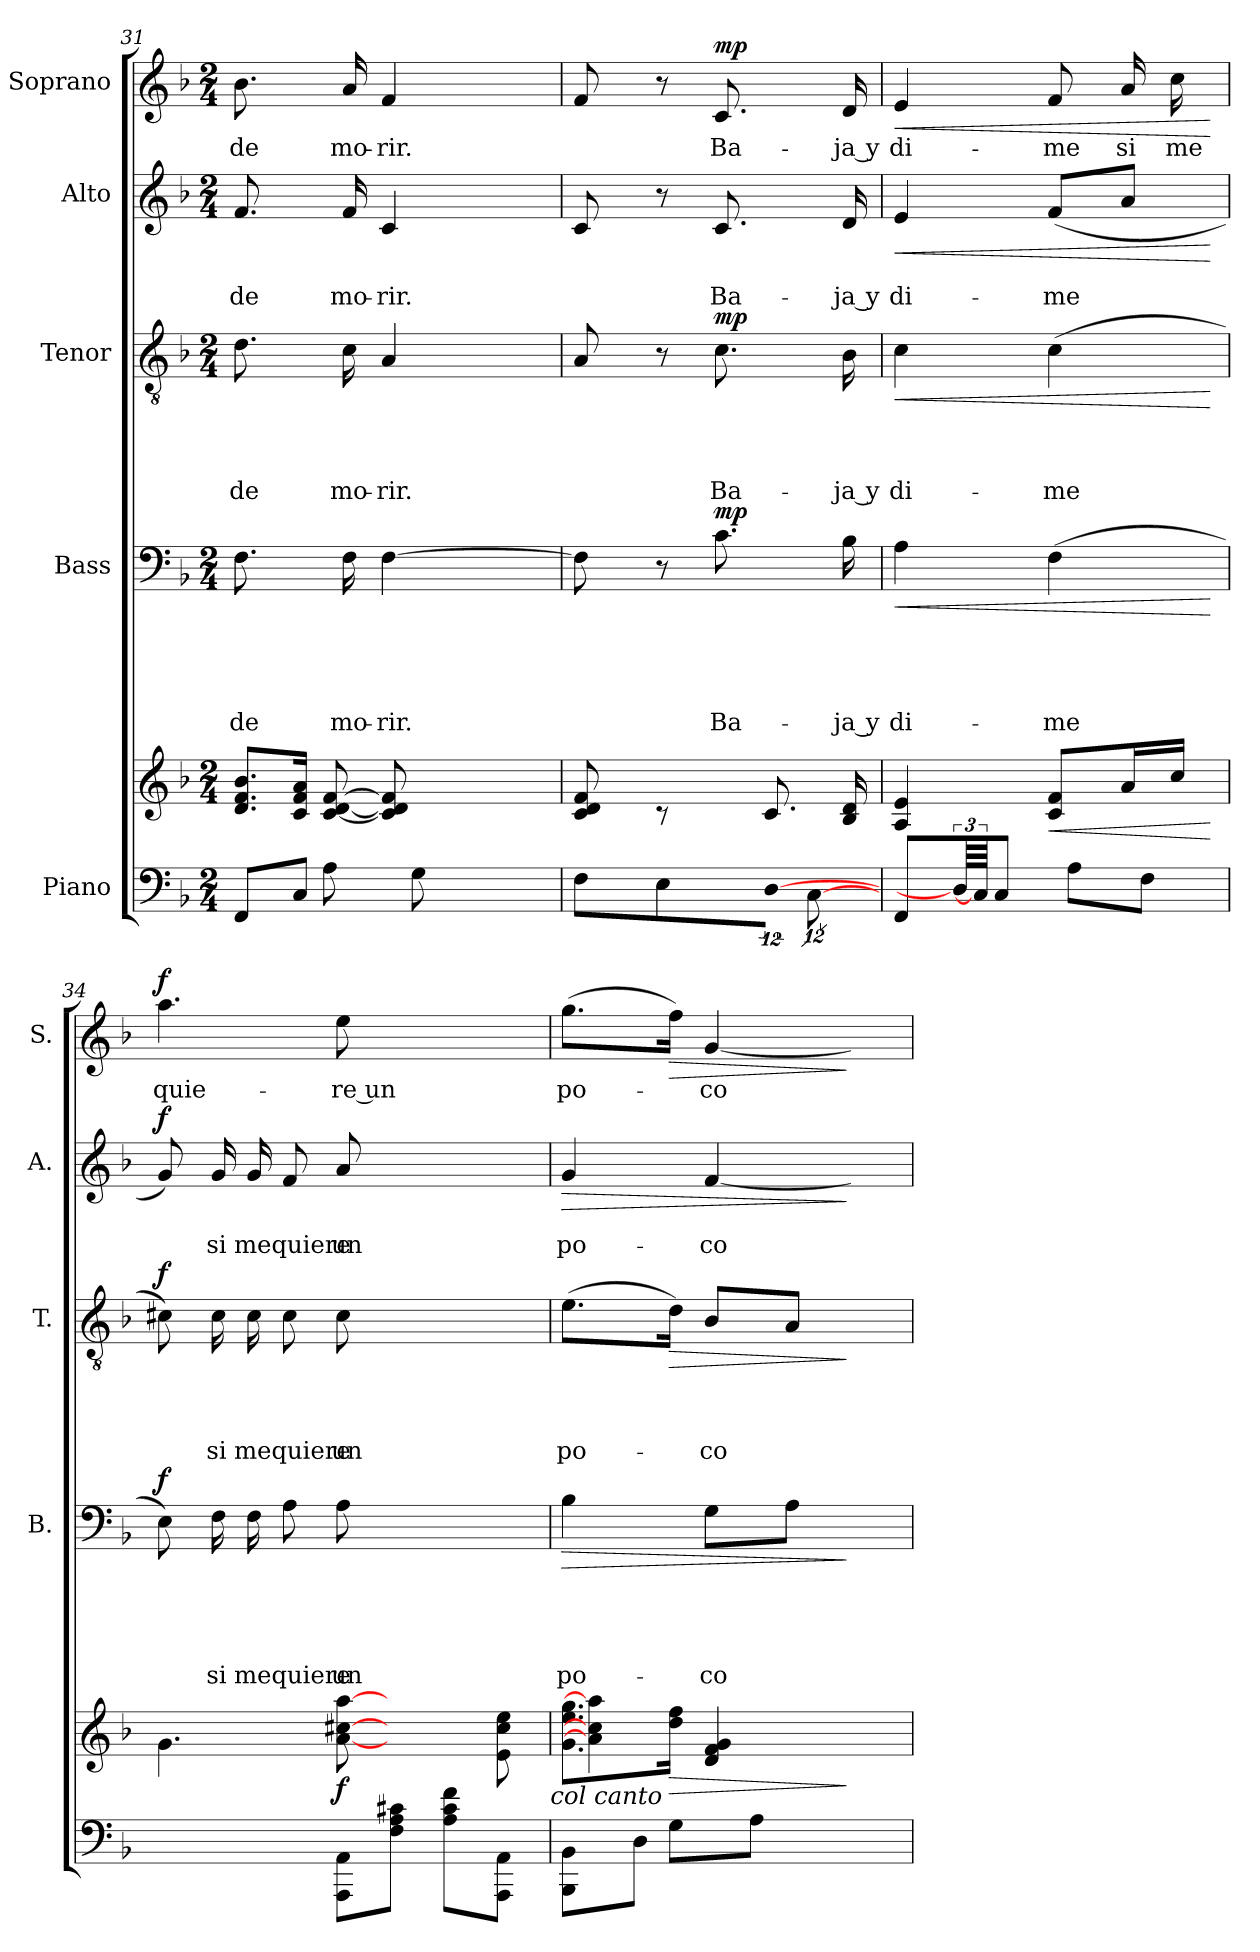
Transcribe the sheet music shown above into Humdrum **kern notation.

**kern	**kern	**dynam	**kern	**text	**text	**text	**text	**text	**dynam	**kern	**text	**text	**text	**text	**dynam	**kern	**text	**text	**dynam	**kern	**text	**dynam
*part5	*part5	*part5	*part4	*part4	*part4	*part4	*part4	*part4	*part4	*part3	*part3	*part3	*part3	*part3	*part3	*part2	*part2	*part2	*part2	*part1	*part1	*part1
*staff6	*staff5	*staff5/6	*staff4	*staff4	*staff4	*staff4	*staff4	*staff4	*staff4	*staff3	*staff3	*staff3	*staff3	*staff3	*staff3	*staff2	*staff2	*staff2	*staff2	*staff1	*staff1	*staff1
*I"Piano	*	*	*I"Bass	*	*	*	*	*	*	*I"Tenor	*	*	*	*	*	*I"Alto	*	*	*	*I"Soprano	*	*
*	*	*	*I'B.	*	*	*	*	*	*	*I'T.	*	*	*	*	*	*I'A.	*	*	*	*I'S.	*	*
*clefF4	*clefG2	*	*clefF4	*	*	*	*	*	*	*clefGv2	*	*	*	*	*	*clefG2	*	*	*	*clefG2	*	*
*k[b-]	*k[b-]	*	*k[b-]	*	*	*	*	*	*	*k[b-]	*	*	*	*	*	*k[b-]	*	*	*	*k[b-]	*	*
*F:	*F:	*	*F:	*	*	*	*	*	*	*F:	*	*	*	*	*	*F:	*	*	*	*F:	*	*
*M2/4	*M2/4	*	*M2/4	*	*	*	*	*	*	*M2/4	*	*	*	*	*	*M2/4	*	*	*	*M2/4	*	*
=31	=31	=31	=31	=31	=31	=31	=31	=31	=31	=31	=31	=31	=31	=31	=31	=31	=31	=31	=31	=31	=31	=31
*^	*	*	*	*	*	*	*	*	*	*	*	*	*	*	*	*	*	*	*	*	*	*
*	*^	*	*	*	*	*	*	*	*	*	*	*	*	*	*	*	*	*	*	*	*	*	*
*	*	*	*Xtuplet	*	*	*	*	*	*	*	*	*	*	*	*	*	*	*	*	*	*	*	*	*
!	!	!	!	!	!	!	!	!	!	!LO:LY:b	!	!	!	!	!	!LO:LY:b	!	!	!	!LO:LY:b	!	!	!LO:LY:b	!
8FF/L	6ryy	24%7ryy	12.d/ 12.f/ 12.b-/L	.	8.F\	.	.	.	.	de	.	8.d\	.	.	.	de	.	8.f/	.	de	.	8.b-\	de	.
8C/J	.	.	24c/ 24f/ 24a/Jk	.	.	.	.	.	.	.	.	.	.	.	.	.	.	.	.	.	.	.	.	.
.	8A\	.	[12c/ [12d/ [12f/	.	.	.	.	.	.	.	.	.	.	.	.	.	.	.	.	.	.	.	.	.
!	!	!	!	!	!	!	!	!	!	!LO:LY:b	!	!	!	!	!	!LO:LY:b	!	!	!	!LO:LY:b	!	!	!LO:LY:b	!
.	.	.	.	.	16F\	.	.	.	.	mo-	.	16c\	.	.	.	mo-	.	16f/	.	mo-	.	16a/	mo-	.
!	!	!	!	!	!	!	!	!	!	!LO:LY:b	!	!	!	!	!	!LO:LY:b	!	!	!	!LO:LY:b	!	!	!LO:LY:b	!
12ryy	.	.	12c/] 12d/] 12f/]	.	[>4F\	.	.	.	.	-rir.	.	4A/	.	.	.	-rir.	.	4c/	.	-rir.	.	4f/	-rir.	.
.	12ryy	8G\	.	.	.	.	.	.	.	.	.	.	.	.	.	.	.	.	.	.	.	.	.	.
6ryy	.	.	6ryy	.	.	.	.	.	.	.	.	.	.	.	.	.	.	.	.	.	.	.	.	.
.	12ryy	.	.	.	.	.	.	.	.	.	.	.	.	.	.	.	.	.	.	.	.	.	.	.
.	.	12ryy	.	.	.	.	.	.	.	.	.	.	.	.	.	.	.	.	.	.	.	.	.	.
.	24ryy	.	.	.	.	.	.	.	.	.	.	.	.	.	.	.	.	.	.	.	.	.	.	.
*	*v	*v	*	*	*	*	*	*	*	*	*	*	*	*	*	*	*	*	*	*	*	*	*	*
!!LO:PB:g=z
=32	=32	=32	=32	=32	=32	=32	=32	=32	=32	=32	=32	=32	=32	=32	=32	=32	=32	=32	=32	=32	=32	=32	=32
*	*	*^	*	*	*	*	*	*	*	*	*	*	*	*	*	*	*	*	*	*	*	*	*
*	*	*	*^	*	*	*	*	*	*	*	*	*	*	*	*	*	*	*	*	*	*	*	*	*
8F\L	96ryy	32ryy	8c/ 8d/ 8f/	4..ryy	.	8F\]	.	.	.	.	.	.	8A/	.	.	.	.	.	8c/	.	.	.	8f/	.	.
.	4.ryy	.	.	.	.	.	.	.	.	.	.	.	.	.	.	.	.	.	.	.	.	.	.	.	.
.	.	4...ryy	.	.	.	.	.	.	.	.	.	.	.	.	.	.	.	.	.	.	.	.	.	.	.
8E\	.	.	8rc	.	.	8r	.	.	.	.	.	.	8r	.	.	.	.	.	8r	.	.	.	8r	.	.
!	!	!	!	!	!	!	!	!	!	!	!LO:LY:b	!LO:DY:a	!	!	!	!	!LO:LY:b	!LO:DY:a	!	!	!LO:LY:b	!	!	!LO:LY:b	!LO:DY:a
96%11ryy	.	.	16ryy	.	.	8.c\	.	.	.	.	Ba-	mp	8.c\	.	.	.	Ba-	mp	8.c/	.	Ba-	.	8.c/	Ba-	mp
.	.	.	8.c/	.	.	.	.	.	.	.	.	.	.	.	.	.	.	.	.	.	.	.	.	.	.
48ryy	.	.	.	.	.	.	.	.	.	.	.	.	.	.	.	.	.	.	.	.	.	.	.	.	.
[96%11D\J	[96%11C\	.	.	.	.	.	.	.	.	.	.	.	.	.	.	.	.	.	.	.	.	.	.	.	.
!	!	!	!	!	!	!	!	!	!	!	!LO:LY:b:rj	!	!	!	!	!	!LO:LY:b:rj	!	!	!	!LO:LY:b:rj	!	!	!LO:LY:b:rj	!
.	.	.	.	16B-/ 16d/	.	16B-\	.	.	.	.	-ja y	.	16B-\	.	.	.	-ja y	.	16d/	.	-ja y	.	16d/	-ja y	.
*v	*v	*	*	*	*	*	*	*	*	*	*	*	*	*	*	*	*	*	*	*	*	*	*	*	*
=33	=33	=33	=33	=33	=33	=33	=33	=33	=33	=33	=33	=33	=33	=33	=33	=33	=33	=33	=33	=33	=33	=33	=33	=33
!	!	!	!	!	!	!	!	!	!	!LO:LY:b	!LO:HP:b	!	!	!	!	!LO:LY:b	!LO:HP:b	!	!	!LO:LY:b	!LO:HP:b	!	!LO:LY:b	!LO:HP:b
*	*v	*v	*v	*	*	*	*	*	*	*	*	*	*	*	*	*	*	*	*	*	*	*	*	*
8FF/L	4A/ 4e/	.	4A\	.	.	.	.	di-	<	4c\	.	.	.	di-	<	4e/	.	di-	<	4e/	di-	<
96D\J]	.	.	.	.	.	.	.	.	.	.	.	.	.	.	.	.	.	.	.	.	.	.
96C\]	.	.	.	.	.	.	.	.	.	.	.	.	.	.	.	.	.	.	.	.	.	.
8C/J	.	.	.	.	.	.	.	.	.	.	.	.	.	.	.	.	.	.	.	.	.	.
!	!	!LO:HP:b	!	!	!	!	!	!LO:LY:b	!	!	!	!	!	!LO:LY:b	!	!	!	!LO:LY:b	!	!	!LO:LY:b	!
.	8c/ 8f/L	<	(>4F\	.	.	.	.	-me	.	(>4c\	.	.	.	-me	.	(<8f/L	.	-me	.	8f/	-me	.
8A\L	.	.	.	.	.	.	.	.	.	.	.	.	.	.	.	.	.	.	.	.	.	.
!	!	!	!	!	!	!	!	!	!	!	!	!	!	!	!	!	!	!	!	!	!LO:LY:b	!
.	16a/L	.	.	.	.	.	.	.	.	.	.	.	.	.	.	8a/J	.	.	.	16a/	si	.
8F\J	.	.	.	.	.	.	.	.	.	.	.	.	.	.	.	.	.	.	.	.	.	.
!	!	!	!	!	!	!	!	!	!	!	!	!	!	!	!	!	!	!	!	!	!LO:LY:b	!
.	16cc/JJ	.	.	.	.	.	.	.	.	.	.	.	.	.	.	.	.	.	.	16cc\	me	.
.	48ryy	[	48ryy	.	.	.	.	.	[	48ryy	.	.	.	.	[	48ryy	.	.	[	48ryy	.	[
=34	=34	=34	=34	=34	=34	=34	=34	=34	=34	=34	=34	=34	=34	=34	=34	=34	=34	=34	=34	=34	=34	=34
!	!	!	!	!	!	!	!	!	!LO:DY:a	!	!	!	!	!	!LO:DY:a	!	!	!	!LO:DY:a	!	!LO:LY:b	!LO:DY:a
4.ryy	4.g\	.	8E\)	.	.	.	.	.	f	8c#X\)	.	.	.	.	f	8g/)	.	.	f	4.aa\	quie-	f
!	!	!	!	!	!	!	!	!LO:LY:b	!	!	!	!	!	!LO:LY:b	!	!	!	!LO:LY:b	!	!	!	!
.	.	.	16F\	.	.	.	.	si	.	16c#\	.	.	.	si	.	16g/	.	si	.	.	.	.
!	!	!	!	!	!	!	!	!LO:LY:b	!	!	!	!	!	!LO:LY:b	!	!	!	!LO:LY:b	!	!	!	!
.	.	.	16F\	.	.	.	.	mequiere	.	16c#\	.	.	.	mequiere	.	16g/	.	mequiere	.	.	.	.
.	.	.	8A\	.	.	.	.	.	.	8c#\	.	.	.	.	.	8f/	.	.	.	.	.	.
!	!	!LO:DY:b	!	!	!	!	!	!LO:LY:b	!	!	!	!	!	!LO:LY:b	!	!	!	!LO:LY:b	!	!	!LO:LY:b:rj	!
8AAA\ 8AA\L	[8a\ [8cc#X\ [8aa\	f	8A\	.	.	.	.	un	.	8c#\	.	.	.	un	.	8a/	.	un	.	8ee\	-re un	.
8F\ 8A\ 8c#X\J	4ryy	.	4.ryy	.	.	.	.	.	.	4.ryy	.	.	.	.	.	4.ryy	.	.	.	4.ryy	.	.
8A\ 8c#\ 8f\L	.	.	.	.	.	.	.	.	.	.	.	.	.	.	.	.	.	.	.	.	.	.
8AAA\ 8AA\J	8e\ 8cc#\ 8ee\	.	.	.	.	.	.	.	.	.	.	.	.	.	.	.	.	.	.	.	.	.
!	!LO:TX:b:i:t=col canto	!	!	!	!	!	!	!	!	!	!	!	!	!	!	!	!	!	!	!	!	!
=35	=35	=35	=35	=35	=35	=35	=35	=35	=35	=35	=35	=35	=35	=35	=35	=35	=35	=35	=35	=35	=35	=35
*^	*^	*	*	*	*	*	*	*	*	*	*	*	*	*	*	*	*	*	*	*	*	*
*	*	*	*^	*	*	*	*	*	*	*	*	*	*	*	*	*	*	*	*	*	*	*	*	*
!	!	!	!	!	!	!	!	!	!	!	!LO:LY:b	!LO:HP:b	!	!	!	!	!LO:LY:b	!	!	!	!LO:LY:b	!LO:HP:b	!	!LO:LY:b	!
8BBB-\ 8BB-\L	8.ryy	32ryy	8.g\ 8.ee\ 8.gg\L	4ryy	.	4B-\	.	.	.	.	po-	>	(>8.e\L	.	.	.	po-	.	4g/	.	po-	>	(>8.gg\L	po-	.
.	.	4a\] 4cc#\] 4aa\]	.	.	.	.	.	.	.	.	.	.	.	.	.	.	.	.	.	.	.	.	.	.	.
8D\J	.	.	.	.	.	.	.	.	.	.	.	.	.	.	.	.	.	.	.	.	.	.	.	.	.
!	!	!	!	!	!LO:HP:b	!	!	!	!	!	!	!	!	!	!	!	!	!LO:HP:b	!	!	!	!	!	!	!LO:HP:b
.	8G\L	.	16dd\ 16ff\Jk	.	>	.	.	.	.	.	.	.	16d\Jk)	.	.	.	.	>	.	.	.	.	16ff\Jk)	.	>
!	!	!	!	!	!	!	!	!	!	!	!LO:LY:b	!	!	!	!	!	!LO:LY:b	!	!	!	!LO:LY:b	!	!	!LO:LY:b	!
16ryy	.	.	24%5ryy	4d/ 4f/ 4g/	.	8G\L	.	.	.	.	-co	.	8B-/L	.	.	.	-co	.	[<4f/	.	-co	.	[<4g/	-co	.
.	.	8..ryy	.	.	.	.	.	.	.	.	.	.	.	.	.	.	.	.	.	.	.	.	.	.	.
8.ryy	8A\J	.	.	.	.	.	.	.	.	.	.	.	.	.	.	.	.	.	.	.	.	.	.	.	.
.	.	.	.	.	.	8A\J	.	.	.	.	.	.	8A/J	.	.	.	.	.	.	.	.	.	.	.	.
.	16ryy	.	.	.	.	.	.	.	.	.	.	.	.	.	.	.	.	.	.	.	.	.	.	.	.
.	.	.	24ryy	.	.	.	.	.	.	.	.	.	.	.	.	.	.	.	.	.	.	.	.	.	.
*v	*v	*	*	*	*	*	*	*	*	*	*	*	*	*	*	*	*	*	*	*	*	*	*	*	*
*	*v	*v	*v	*	*	*	*	*	*	*	*	*	*	*	*	*	*	*	*	*	*	*	*	*
.	.	]	.	.	.	.	.	.	]	.	.	.	.	.	]	.	.	.	]	.	.	]
=	=	=	=	=	=	=	=	=	=	=	=	=	=	=	=	=	=	=	=	=	=	=
*-	*-	*-	*-	*-	*-	*-	*-	*-	*-	*-	*-	*-	*-	*-	*-	*-	*-	*-	*-	*-	*-	*-
